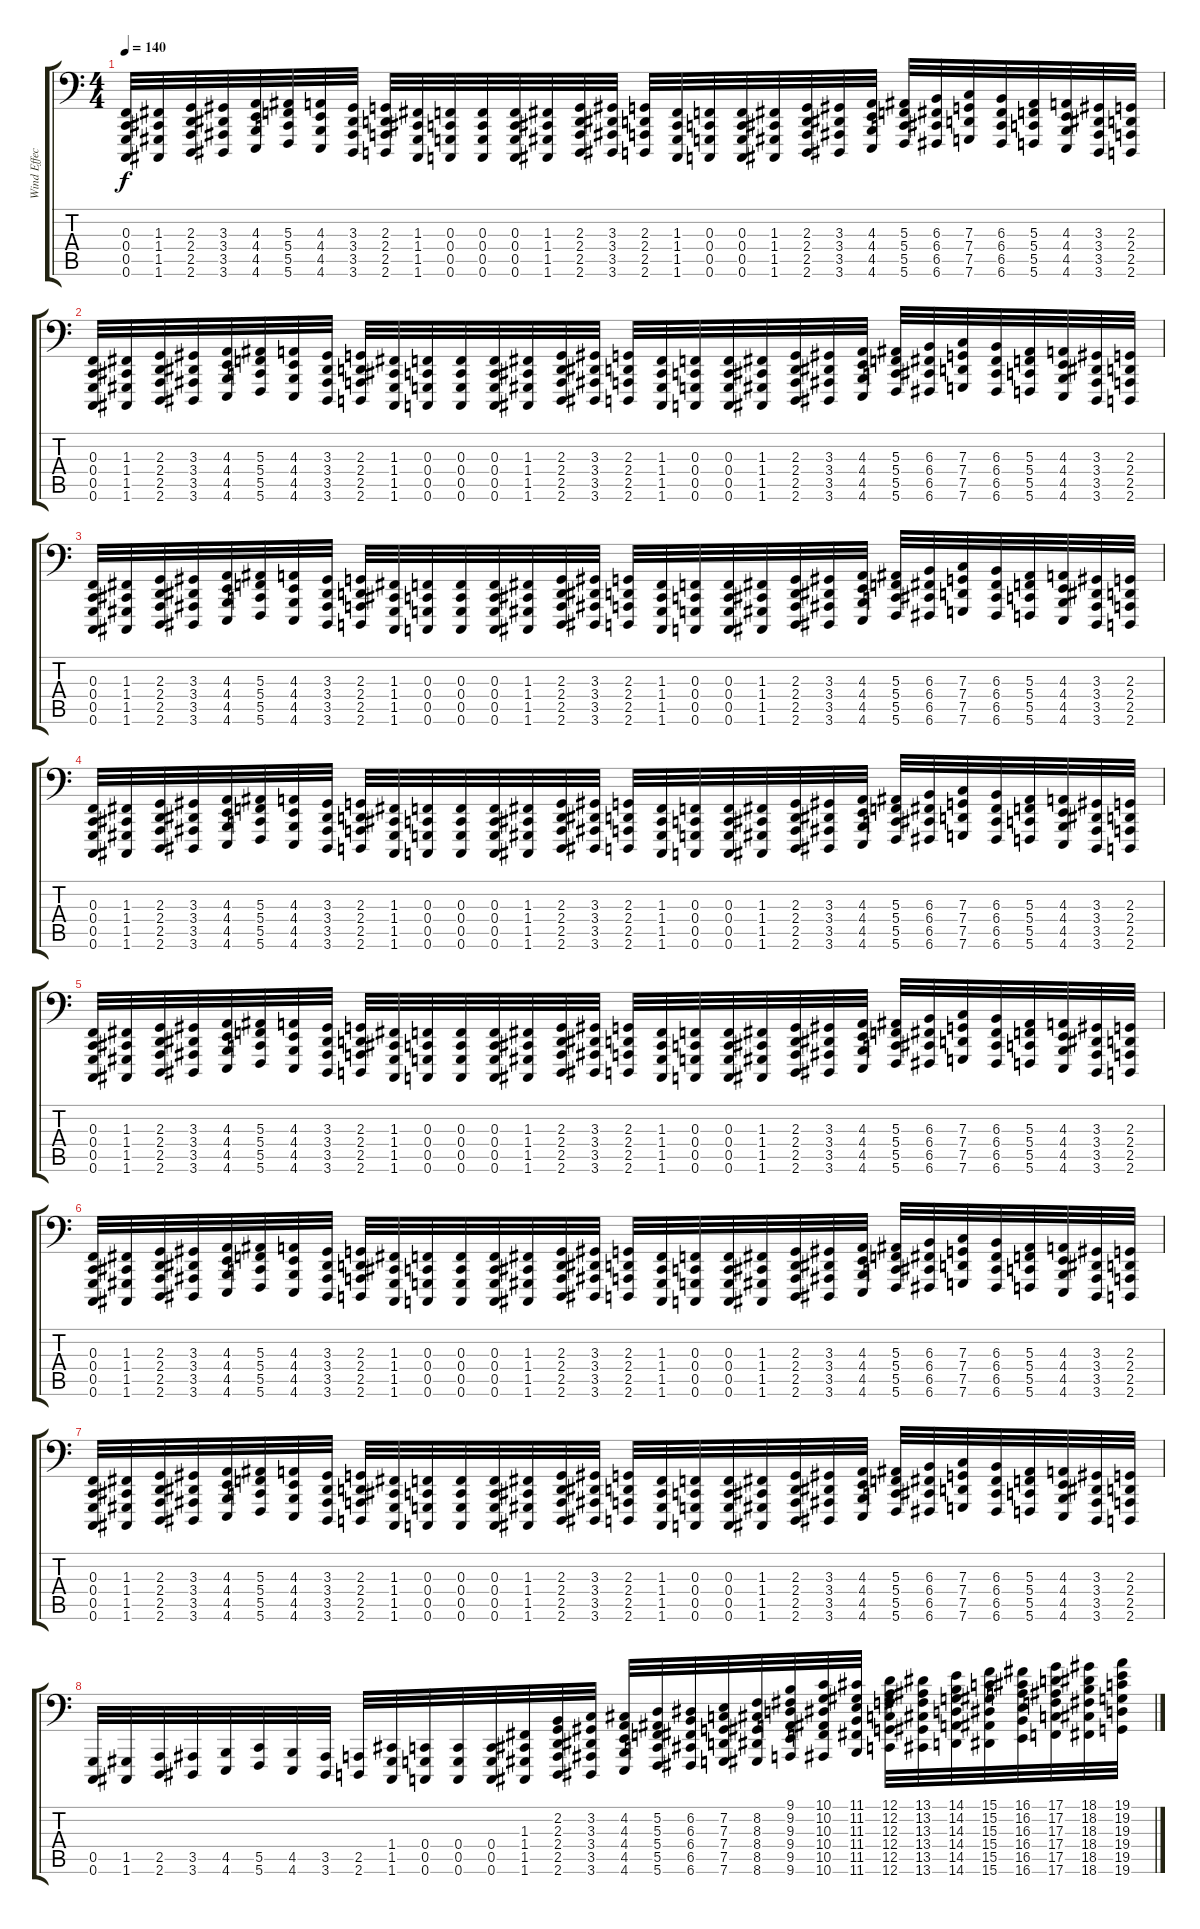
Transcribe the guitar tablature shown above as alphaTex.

\track ("Wind Effect" "Wind Effec") {instrument breathnoise}
\staff {score tabs}
\tuning (D3 A2 F2 C2 G1 C1) {hide}
\ts (4 4)
\tempo 140
\clef f4
\ks c
(0.3 0.4 0.5 0.6).32{dy f} (1.3 1.4 1.5 1.6).32 (2.3 2.4 2.5 2.6).32 (3.3 3.4 3.5 3.6).32 (4.3 4.4 4.5 4.6).32 (5.3 5.4 5.5 5.6).32 (4.3 4.4 4.5 4.6).32 (3.3 3.4 3.5 3.6).32 (2.3 2.4 2.5 2.6).32 (1.3 1.4 1.5 1.6).32 (0.3 0.4 0.5 0.6).32 (0.3 0.4 0.5 0.6).32 (0.3 0.4 0.5 0.6).32 (1.3 1.4 1.5 1.6).32 (2.3 2.4 2.5 2.6).32 (3.3 3.4 3.5 3.6).32 (2.3 2.4 2.5 2.6).32 (1.3 1.4 1.5 1.6).32 (0.3 0.4 0.5 0.6).32 (0.3 0.4 0.5 0.6).32 (1.3 1.4 1.5 1.6).32 (2.3 2.4 2.5 2.6).32 (3.3 3.4 3.5 3.6).32 (4.3 4.4 4.5 4.6).32 (5.3 5.4 5.5 5.6).32 (6.3 6.4 6.5 6.6).32 (7.3 7.4 7.5 7.6).32 (6.3 6.4 6.5 6.6).32 (5.3 5.4 5.5 5.6).32 (4.3 4.4 4.5 4.6).32 (3.3 3.4 3.5 3.6).32 (2.3 2.4 2.5 2.6).32 |
(0.3 0.4 0.5 0.6).32 (1.3 1.4 1.5 1.6).32 (2.3 2.4 2.5 2.6).32 (3.3 3.4 3.5 3.6).32 (4.3 4.4 4.5 4.6).32 (5.3 5.4 5.5 5.6).32 (4.3 4.4 4.5 4.6).32 (3.3 3.4 3.5 3.6).32 (2.3 2.4 2.5 2.6).32 (1.3 1.4 1.5 1.6).32 (0.3 0.4 0.5 0.6).32 (0.3 0.4 0.5 0.6).32 (0.3 0.4 0.5 0.6).32 (1.3 1.4 1.5 1.6).32 (2.3 2.4 2.5 2.6).32 (3.3 3.4 3.5 3.6).32 (2.3 2.4 2.5 2.6).32 (1.3 1.4 1.5 1.6).32 (0.3 0.4 0.5 0.6).32 (0.3 0.4 0.5 0.6).32 (1.3 1.4 1.5 1.6).32 (2.3 2.4 2.5 2.6).32 (3.3 3.4 3.5 3.6).32 (4.3 4.4 4.5 4.6).32 (5.3 5.4 5.5 5.6).32 (6.3 6.4 6.5 6.6).32 (7.3 7.4 7.5 7.6).32 (6.3 6.4 6.5 6.6).32 (5.3 5.4 5.5 5.6).32 (4.3 4.4 4.5 4.6).32 (3.3 3.4 3.5 3.6).32 (2.3 2.4 2.5 2.6).32 |
(0.3 0.4 0.5 0.6).32 (1.3 1.4 1.5 1.6).32 (2.3 2.4 2.5 2.6).32 (3.3 3.4 3.5 3.6).32 (4.3 4.4 4.5 4.6).32 (5.3 5.4 5.5 5.6).32 (4.3 4.4 4.5 4.6).32 (3.3 3.4 3.5 3.6).32 (2.3 2.4 2.5 2.6).32 (1.3 1.4 1.5 1.6).32 (0.3 0.4 0.5 0.6).32 (0.3 0.4 0.5 0.6).32 (0.3 0.4 0.5 0.6).32 (1.3 1.4 1.5 1.6).32 (2.3 2.4 2.5 2.6).32 (3.3 3.4 3.5 3.6).32 (2.3 2.4 2.5 2.6).32 (1.3 1.4 1.5 1.6).32 (0.3 0.4 0.5 0.6).32 (0.3 0.4 0.5 0.6).32 (1.3 1.4 1.5 1.6).32 (2.3 2.4 2.5 2.6).32 (3.3 3.4 3.5 3.6).32 (4.3 4.4 4.5 4.6).32 (5.3 5.4 5.5 5.6).32 (6.3 6.4 6.5 6.6).32 (7.3 7.4 7.5 7.6).32 (6.3 6.4 6.5 6.6).32 (5.3 5.4 5.5 5.6).32 (4.3 4.4 4.5 4.6).32 (3.3 3.4 3.5 3.6).32 (2.3 2.4 2.5 2.6).32 |
(0.3 0.4 0.5 0.6).32 (1.3 1.4 1.5 1.6).32 (2.3 2.4 2.5 2.6).32 (3.3 3.4 3.5 3.6).32 (4.3 4.4 4.5 4.6).32 (5.3 5.4 5.5 5.6).32 (4.3 4.4 4.5 4.6).32 (3.3 3.4 3.5 3.6).32 (2.3 2.4 2.5 2.6).32 (1.3 1.4 1.5 1.6).32 (0.3 0.4 0.5 0.6).32 (0.3 0.4 0.5 0.6).32 (0.3 0.4 0.5 0.6).32 (1.3 1.4 1.5 1.6).32 (2.3 2.4 2.5 2.6).32 (3.3 3.4 3.5 3.6).32 (2.3 2.4 2.5 2.6).32 (1.3 1.4 1.5 1.6).32 (0.3 0.4 0.5 0.6).32 (0.3 0.4 0.5 0.6).32 (1.3 1.4 1.5 1.6).32 (2.3 2.4 2.5 2.6).32 (3.3 3.4 3.5 3.6).32 (4.3 4.4 4.5 4.6).32 (5.3 5.4 5.5 5.6).32 (6.3 6.4 6.5 6.6).32 (7.3 7.4 7.5 7.6).32 (6.3 6.4 6.5 6.6).32 (5.3 5.4 5.5 5.6).32 (4.3 4.4 4.5 4.6).32 (3.3 3.4 3.5 3.6).32 (2.3 2.4 2.5 2.6).32 |
(0.3 0.4 0.5 0.6).32 (1.3 1.4 1.5 1.6).32 (2.3 2.4 2.5 2.6).32 (3.3 3.4 3.5 3.6).32 (4.3 4.4 4.5 4.6).32 (5.3 5.4 5.5 5.6).32 (4.3 4.4 4.5 4.6).32 (3.3 3.4 3.5 3.6).32 (2.3 2.4 2.5 2.6).32 (1.3 1.4 1.5 1.6).32 (0.3 0.4 0.5 0.6).32 (0.3 0.4 0.5 0.6).32 (0.3 0.4 0.5 0.6).32 (1.3 1.4 1.5 1.6).32 (2.3 2.4 2.5 2.6).32 (3.3 3.4 3.5 3.6).32 (2.3 2.4 2.5 2.6).32 (1.3 1.4 1.5 1.6).32 (0.3 0.4 0.5 0.6).32 (0.3 0.4 0.5 0.6).32 (1.3 1.4 1.5 1.6).32 (2.3 2.4 2.5 2.6).32 (3.3 3.4 3.5 3.6).32 (4.3 4.4 4.5 4.6).32 (5.3 5.4 5.5 5.6).32 (6.3 6.4 6.5 6.6).32 (7.3 7.4 7.5 7.6).32 (6.3 6.4 6.5 6.6).32 (5.3 5.4 5.5 5.6).32 (4.3 4.4 4.5 4.6).32 (3.3 3.4 3.5 3.6).32 (2.3 2.4 2.5 2.6).32 |
(0.3 0.4 0.5 0.6).32 (1.3 1.4 1.5 1.6).32 (2.3 2.4 2.5 2.6).32 (3.3 3.4 3.5 3.6).32 (4.3 4.4 4.5 4.6).32 (5.3 5.4 5.5 5.6).32 (4.3 4.4 4.5 4.6).32 (3.3 3.4 3.5 3.6).32 (2.3 2.4 2.5 2.6).32 (1.3 1.4 1.5 1.6).32 (0.3 0.4 0.5 0.6).32 (0.3 0.4 0.5 0.6).32 (0.3 0.4 0.5 0.6).32 (1.3 1.4 1.5 1.6).32 (2.3 2.4 2.5 2.6).32 (3.3 3.4 3.5 3.6).32 (2.3 2.4 2.5 2.6).32 (1.3 1.4 1.5 1.6).32 (0.3 0.4 0.5 0.6).32 (0.3 0.4 0.5 0.6).32 (1.3 1.4 1.5 1.6).32 (2.3 2.4 2.5 2.6).32 (3.3 3.4 3.5 3.6).32 (4.3 4.4 4.5 4.6).32 (5.3 5.4 5.5 5.6).32 (6.3 6.4 6.5 6.6).32 (7.3 7.4 7.5 7.6).32 (6.3 6.4 6.5 6.6).32 (5.3 5.4 5.5 5.6).32 (4.3 4.4 4.5 4.6).32 (3.3 3.4 3.5 3.6).32 (2.3 2.4 2.5 2.6).32 |
(0.3 0.4 0.5 0.6).32 (1.3 1.4 1.5 1.6).32 (2.3 2.4 2.5 2.6).32 (3.3 3.4 3.5 3.6).32 (4.3 4.4 4.5 4.6).32 (5.3 5.4 5.5 5.6).32 (4.3 4.4 4.5 4.6).32 (3.3 3.4 3.5 3.6).32 (2.3 2.4 2.5 2.6).32 (1.3 1.4 1.5 1.6).32 (0.3 0.4 0.5 0.6).32 (0.3 0.4 0.5 0.6).32 (0.3 0.4 0.5 0.6).32 (1.3 1.4 1.5 1.6).32 (2.3 2.4 2.5 2.6).32 (3.3 3.4 3.5 3.6).32 (2.3 2.4 2.5 2.6).32 (1.3 1.4 1.5 1.6).32 (0.3 0.4 0.5 0.6).32 (0.3 0.4 0.5 0.6).32 (1.3 1.4 1.5 1.6).32 (2.3 2.4 2.5 2.6).32 (3.3 3.4 3.5 3.6).32 (4.3 4.4 4.5 4.6).32 (5.3 5.4 5.5 5.6).32 (6.3 6.4 6.5 6.6).32 (7.3 7.4 7.5 7.6).32 (6.3 6.4 6.5 6.6).32 (5.3 5.4 5.5 5.6).32 (4.3 4.4 4.5 4.6).32 (3.3 3.4 3.5 3.6).32 (2.3 2.4 2.5 2.6).32 |
(0.5 0.6).32 (1.5 1.6).32 (2.5 2.6).32 (3.5 3.6).32 (4.5 4.6).32 (5.5 5.6).32 (4.5 4.6).32 (3.5 3.6).32 (2.5 2.6).32 (1.4 1.5 1.6).32 (0.4 0.5 0.6).32 (0.4 0.5 0.6).32 (0.4 0.5 0.6).32 (1.3 1.4 1.5 1.6).32 (2.2 2.3 2.4 2.5 2.6).32 (3.2 3.3 3.4 3.5 3.6).32 (4.2 4.3 4.4 4.5 4.6).32 (5.2 5.3 5.4 5.5 5.6).32 (6.2 6.3 6.4 6.5 6.6).32 (7.2 7.3 7.4 7.5 7.6).32 (8.2 8.3 8.4 8.5 8.6).32 (9.1 9.2 9.3 9.4 9.5 9.6).32 (10.1 10.2 10.3 10.4 10.5 10.6).32 (11.1 11.2 11.3 11.4 11.5 11.6).32 (12.1 12.2 12.3 12.4 12.5 12.6).32 (13.1 13.2 13.3 13.4 13.5 13.6).32 (14.1 14.2 14.3 14.4 14.5 14.6).32 (15.1 15.2 15.3 15.4 15.5 15.6).32 (16.1 16.2 16.3 16.4 16.5 16.6).32 (17.1 17.2 17.3 17.4 17.5 17.6).32 (18.1 18.2 18.3 18.4 18.5 18.6).32 (19.1 19.2 19.3 19.4 19.5 19.6).32
